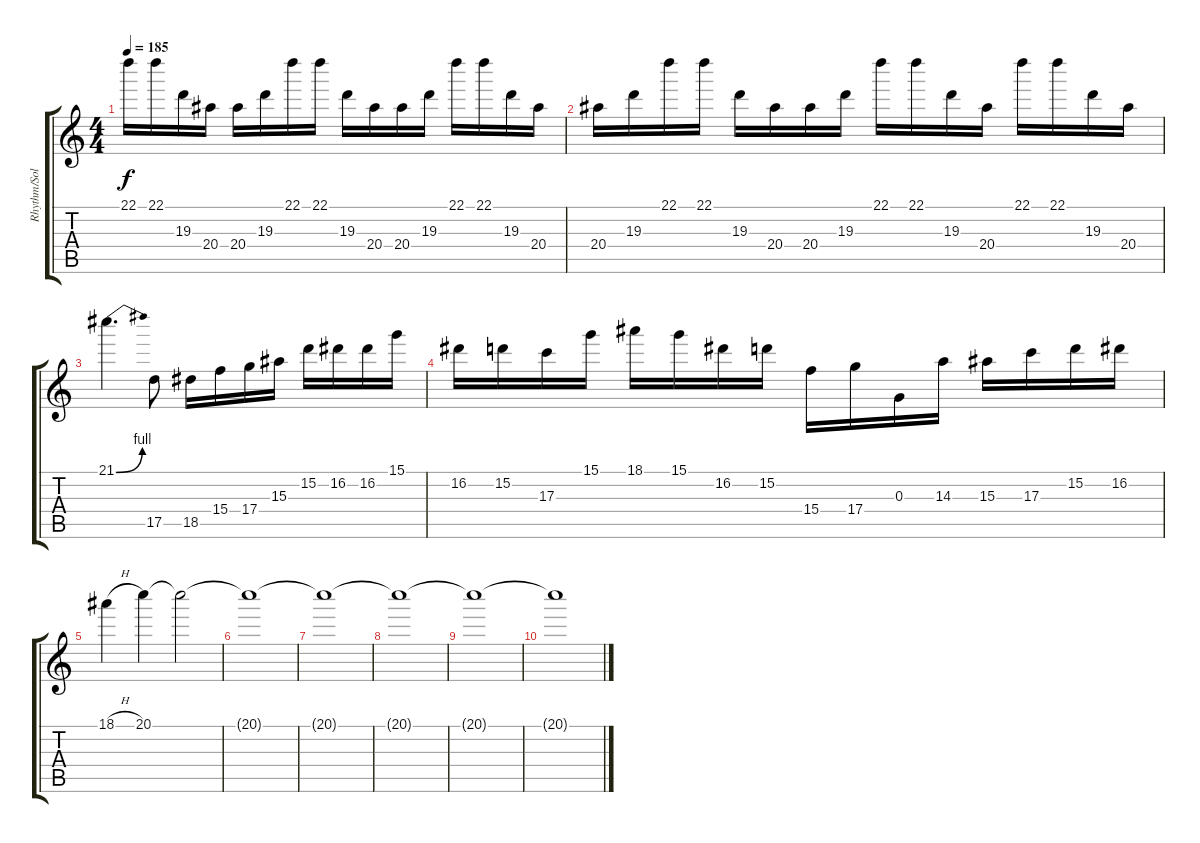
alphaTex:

\track ("Rhythm/Solo Guitar" "Rhythm/Sol") {instrument distortionguitar}
\staff {score tabs}
\tuning (E4 B3 G3 D3 A2 D2) {hide}
\ts (4 4)
\tempo 185
\clef g2
\ks c
22.1.16{dy f} 22.1.16 19.3.16 20.4.16 20.4.16 19.3.16 22.1.16 22.1.16 19.3.16 20.4.16 20.4.16 19.3.16 22.1.16 22.1.16 19.3.16 20.4.16 |
20.4.16 19.3.16 22.1.16 22.1.16 19.3.16 20.4.16 20.4.16 19.3.16 22.1.16 22.1.16 19.3.16 20.4.16 22.1.16 22.1.16 19.3.16 20.4.16 |
21.1{be (bend 0 0 60 4)}.4{d} 17.5.8 18.5.16 15.4.16 17.4.16 15.3.16 15.2.16 16.2.16 16.2.16 15.1.16 |
16.2.16 15.2.16 17.3.16 15.1.16 18.1.16 15.1.16 16.2.16 15.2.16 15.4.16 17.4.16 0.3.16 14.3.16 15.3.16 17.3.16 15.2.16 16.2.16 |
18.1{h}.4 20.1.4 20.1{t}.2 |
20.1{t}.1 |
20.1{t}.1 |
20.1{t}.1 |
20.1{t}.1 |
20.1{t}.1
